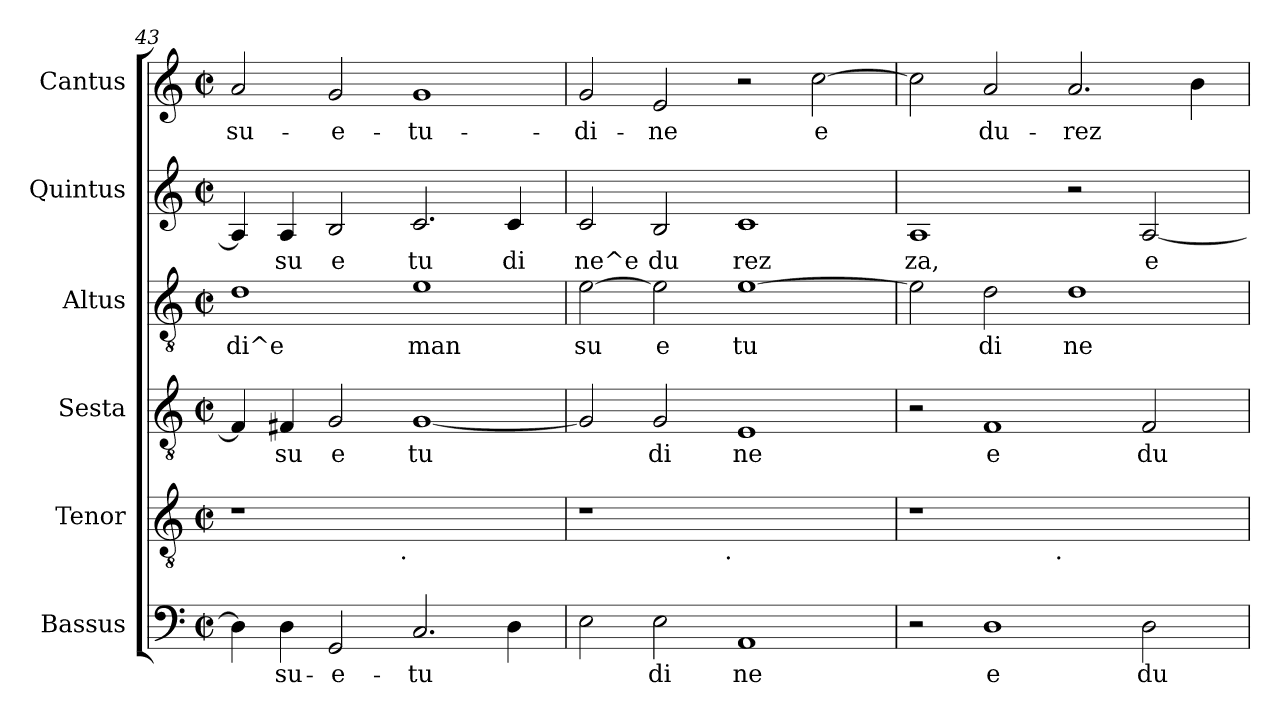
**kern	**text	**kern	**kern	**text	**kern	**text	**kern	**text	**kern	**text
*part6	*part6	*part5	*part4	*part4	*part3	*part3	*part2	*part2	*part1	*part1
*staff6	*staff6	*staff5	*staff4	*staff4	*staff3	*staff3	*staff2	*staff2	*staff1	*staff1
*I"Bassus	*	*I"Tenor	*I"Sesta	*	*I"Altus	*	*I"Quintus	*	*I"Cantus	*
*I'Bassus	*	*I'Tenor	*I'Sesta	*	*I'Altus	*	*I'Quintus	*	*I'Cantus	*
*clefF4	*	*clefGv2	*clefGv2	*	*clefGv2	*	*clefG2	*	*clefG2	*
*k[]	*	*k[]	*k[]	*	*k[]	*	*k[]	*	*k[]	*
*C:	*	*C:	*C:	*	*C:	*	*C:	*	*C:	*
*M2/2	*	*M2/2	*M2/2	*	*M2/2	*	*M2/2	*	*M2/2	*
*met(c|)	*	*met(c|)	*met(c|)	*	*met(c|)	*	*met(c|)	*	*met(c|)	*
=43	=43	=43	=43	=43	=43	=43	=43	=43	=43	=43
!	!LO:LY:b	!	!	!LO:LY:b:cj	!	!LO:LY:b:cj	!	!LO:LY:b:cj	!	!LO:LY:b:cj
*	*	*^	*	*	*	*	*	*	*	*
4D\]	--	1r	2ryy	4F#/]	.	1d	di^e	4A/]	.	2a/	-su-
!	!LO:LY:b	!	!	!	!LO:LY:b:cj	!	!	!	!LO:LY:b:cj	!	!
4D\	-su-	.	.	4F#X/	su	.	.	4A/	su	.	.
!	!LO:LY:b	!	!	!	!LO:LY:b:cj	!	!	!	!LO:LY:b:cj	!	!LO:LY:b:cj
2GG/	-e-	.	4...ryy	2G/	e	.	.	2B/	e	2g/	-e-
!	!	!	!LO:TX:b:t=.	!	!	!	!	!	!	!	!
.	.	.	1ryy	.	.	.	.	.	.	.	.
!	!LO:LY:b	!	!	!	!LO:LY:b:cj	!	!LO:LY:b:cj	!	!LO:LY:b:cj	!	!LO:LY:b:cj
2.C/	-tu-	1ryy	.	[<1G	tu	1e	man	2.c/	tu	1g	-tu-
!	!LO:LY:b	!	!	!	!	!	!	!	!LO:LY:b:cj	!	!
4D\	--	.	.	.	.	.	.	4c/	di	.	.
.	.	.	32ryy	.	.	.	.	.	.	.	.
!!LO:PB:g=z
=44	=44	=44	=44	=44	=44	=44	=44	=44	=44	=44	=44
!	!LO:LY:b	!	!	!	!LO:LY:b:cj	!	!LO:LY:b:cj	!	!LO:LY:b:cj	!	!LO:LY:b:cj
2E\	--	1r	2ryy	2G/]	.	[>2e\	su	2c/	ne^e	2g/	-di-
!	!LO:LY:b	!	!	!	!LO:LY:b:cj	!	!LO:LY:b:cj	!	!LO:LY:b:cj	!	!LO:LY:b:cj
2E\	-di	.	4...ryy	2G/	di	2e\]	e	2B/	du	2e/	-ne
!	!	!	!LO:TX:b:t=.	!	!	!	!	!	!	!	!
.	.	.	1ryy	.	.	.	.	.	.	.	.
!	!LO:LY:b	!	!	!	!LO:LY:b:cj	!	!LO:LY:b:cj	!	!LO:LY:b:cj	!	!
1AA	ne	1ryy	.	1E	ne	[>1e	tu	1c	rez	2r	.
!	!	!	!	!	!	!	!	!	!	!	!LO:LY:b:cj
.	.	.	.	.	.	.	.	.	.	[>2cc\	e
.	.	.	32ryy	.	.	.	.	.	.	.	.
=45	=45	=45	=45	=45	=45	=45	=45	=45	=45	=45	=45
!	!	!	!	!	!	!	!LO:LY:b:cj	!	!LO:LY:b:cj	!	!LO:LY:b:cj
2r	.	1r	2ryy	2r	.	2e\]	.	1A	za,	2cc\]	.
!	!LO:LY:b	!	!	!	!LO:LY:b:cj	!	!LO:LY:b:cj	!	!	!	!LO:LY:b:cj
1D	e	.	4...ryy	1F	e	2d\	di	.	.	2a/	du-
!	!	!	!LO:TX:b:t=.	!	!	!	!	!	!	!	!
.	.	.	1ryy	.	.	.	.	.	.	.	.
!	!	!	!	!	!	!	!LO:LY:b:cj	!	!	!	!LO:LY:b:cj
.	.	1ryy	.	.	.	1d	ne	2r	.	2.a/	-rez-
!	!LO:LY:b	!	!	!	!LO:LY:b:cj	!	!	!	!LO:LY:b:cj	!	!
2D\	du	.	.	2F/	du	.	.	[<2A/	e	.	.
!	!	!	!	!	!	!	!	!	!	!	!LO:LY:b:cj
.	.	.	.	.	.	.	.	.	.	4b\	--
.	.	.	32ryy	.	.	.	.	.	.	.	.
*	*	*v	*v	*	*	*	*	*	*	*	*
=	=	=	=	=	=	=	=	=	=	=
*-	*-	*-	*-	*-	*-	*-	*-	*-	*-	*-
